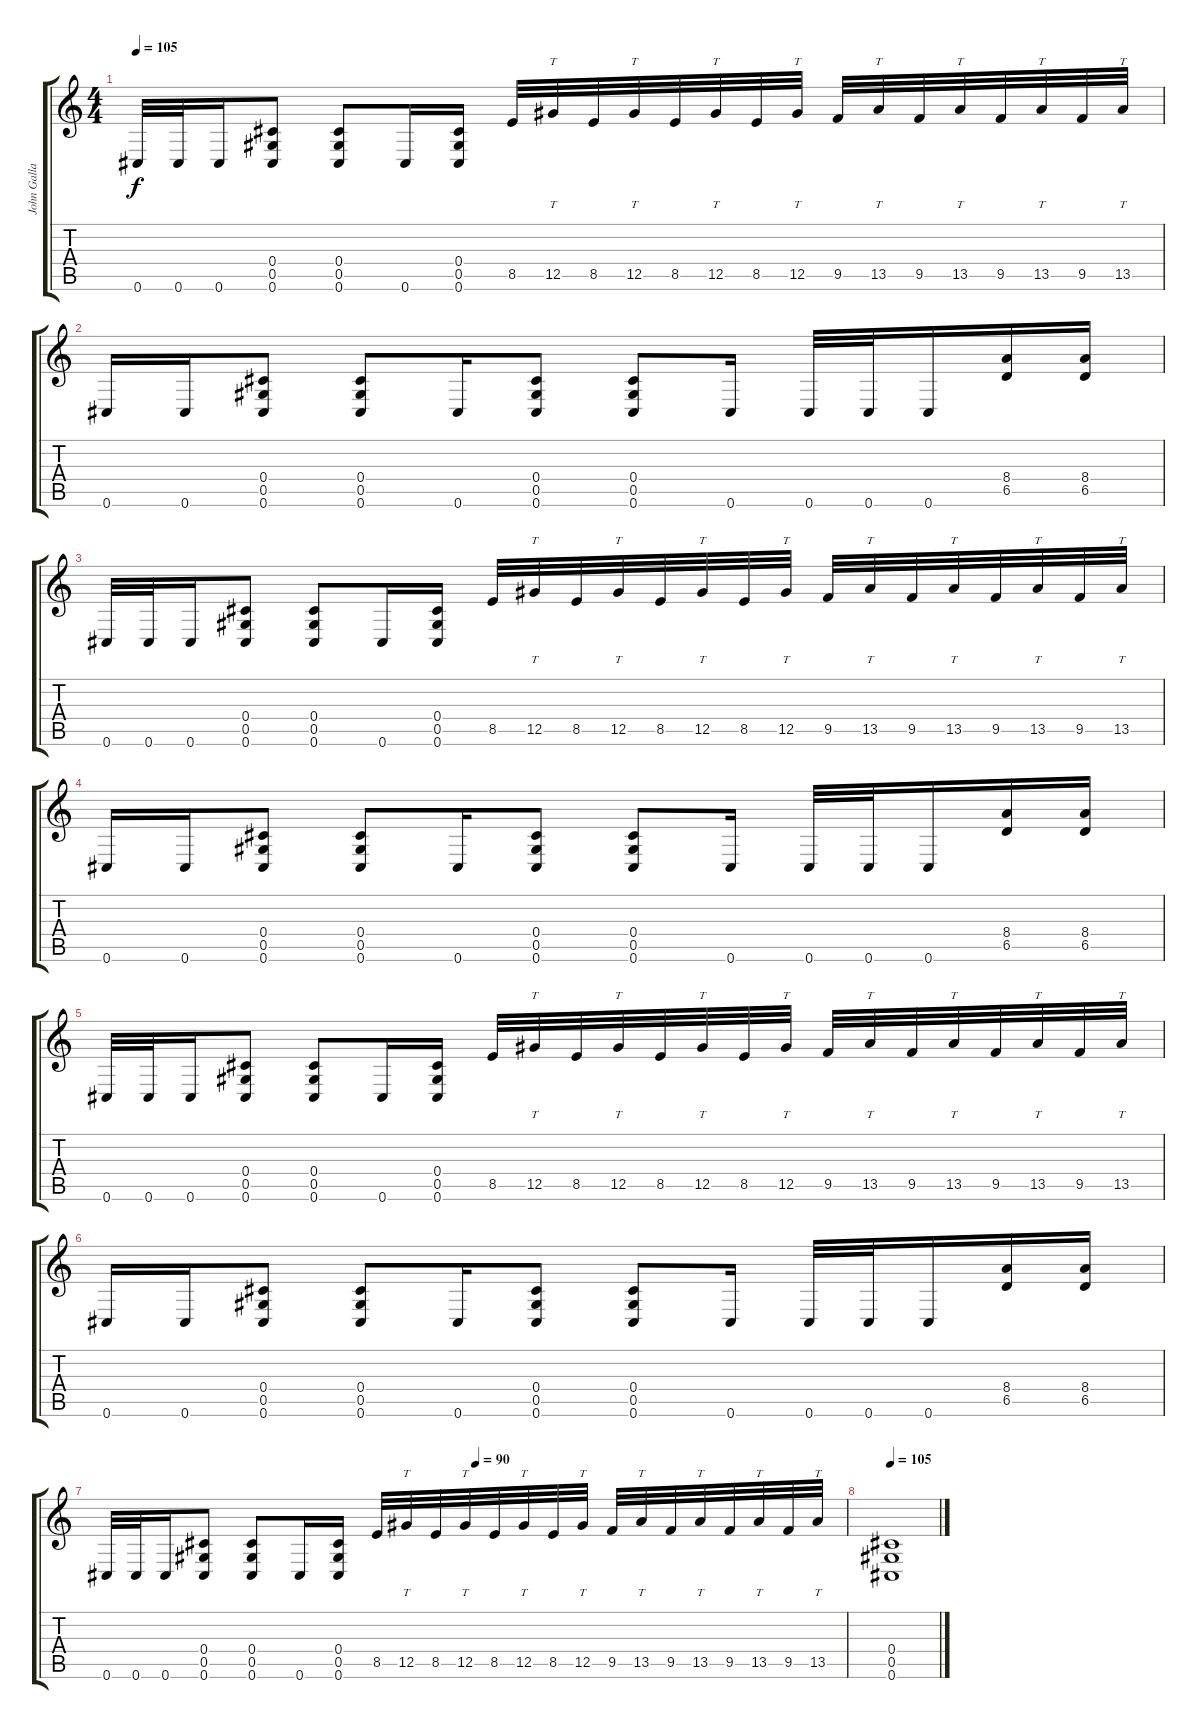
\track ("John Gallagher" "John Galla") {instrument distortionguitar}
\staff {score tabs}
\tuning (Eb4 Bb3 Gb3 Db3 Ab2 Db2) {hide}
\ts (4 4)
\tempo 105
\clef g2
\ks c
0.6.32{dy f} 0.6.32 0.6.16 (0.4 0.5 0.6).8 (0.4 0.5 0.6).8 0.6.16 (0.4 0.5 0.6).16 8.5.32 12.5.32{tt} 8.5.32 12.5.32{tt} 8.5.32 12.5.32{tt} 8.5.32 12.5.32{tt} 9.5.32 13.5.32{tt} 9.5.32 13.5.32{tt} 9.5.32 13.5.32{tt} 9.5.32 13.5.32{tt} |
0.6.16 0.6.16 (0.4 0.5 0.6).8 (0.4 0.5 0.6).8 0.6.16 (0.4 0.5 0.6).8 (0.4 0.5 0.6).8 0.6.16 0.6.32 0.6.32 0.6.16 (8.4 6.5).16 (8.4 6.5).16 |
0.6.32 0.6.32 0.6.16 (0.4 0.5 0.6).8 (0.4 0.5 0.6).8 0.6.16 (0.4 0.5 0.6).16 8.5.32 12.5.32{tt} 8.5.32 12.5.32{tt} 8.5.32 12.5.32{tt} 8.5.32 12.5.32{tt} 9.5.32 13.5.32{tt} 9.5.32 13.5.32{tt} 9.5.32 13.5.32{tt} 9.5.32 13.5.32{tt} |
0.6.16 0.6.16 (0.4 0.5 0.6).8 (0.4 0.5 0.6).8 0.6.16 (0.4 0.5 0.6).8 (0.4 0.5 0.6).8 0.6.16 0.6.32 0.6.32 0.6.16 (8.4 6.5).16 (8.4 6.5).16 |
0.6.32 0.6.32 0.6.16 (0.4 0.5 0.6).8 (0.4 0.5 0.6).8 0.6.16 (0.4 0.5 0.6).16 8.5.32 12.5.32{tt} 8.5.32 12.5.32{tt} 8.5.32 12.5.32{tt} 8.5.32 12.5.32{tt} 9.5.32 13.5.32{tt} 9.5.32 13.5.32{tt} 9.5.32 13.5.32{tt} 9.5.32 13.5.32{tt} |
0.6.16 0.6.16 (0.4 0.5 0.6).8 (0.4 0.5 0.6).8 0.6.16 (0.4 0.5 0.6).8 (0.4 0.5 0.6).8 0.6.16 0.6.32 0.6.32 0.6.16 (8.4 6.5).16 (8.4 6.5).16 |
\tempo (90 0.5)
0.6.32 0.6.32 0.6.16 (0.4 0.5 0.6).8 (0.4 0.5 0.6).8 0.6.16 (0.4 0.5 0.6).16 8.5.32 12.5.32{tt} 8.5.32 12.5.32{tt} 8.5.32 12.5.32{tt} 8.5.32 12.5.32{tt} 9.5.32 13.5.32{tt} 9.5.32 13.5.32{tt} 9.5.32 13.5.32{tt} 9.5.32 13.5.32{tt} |
\tempo 105
(0.4 0.5 0.6).1
